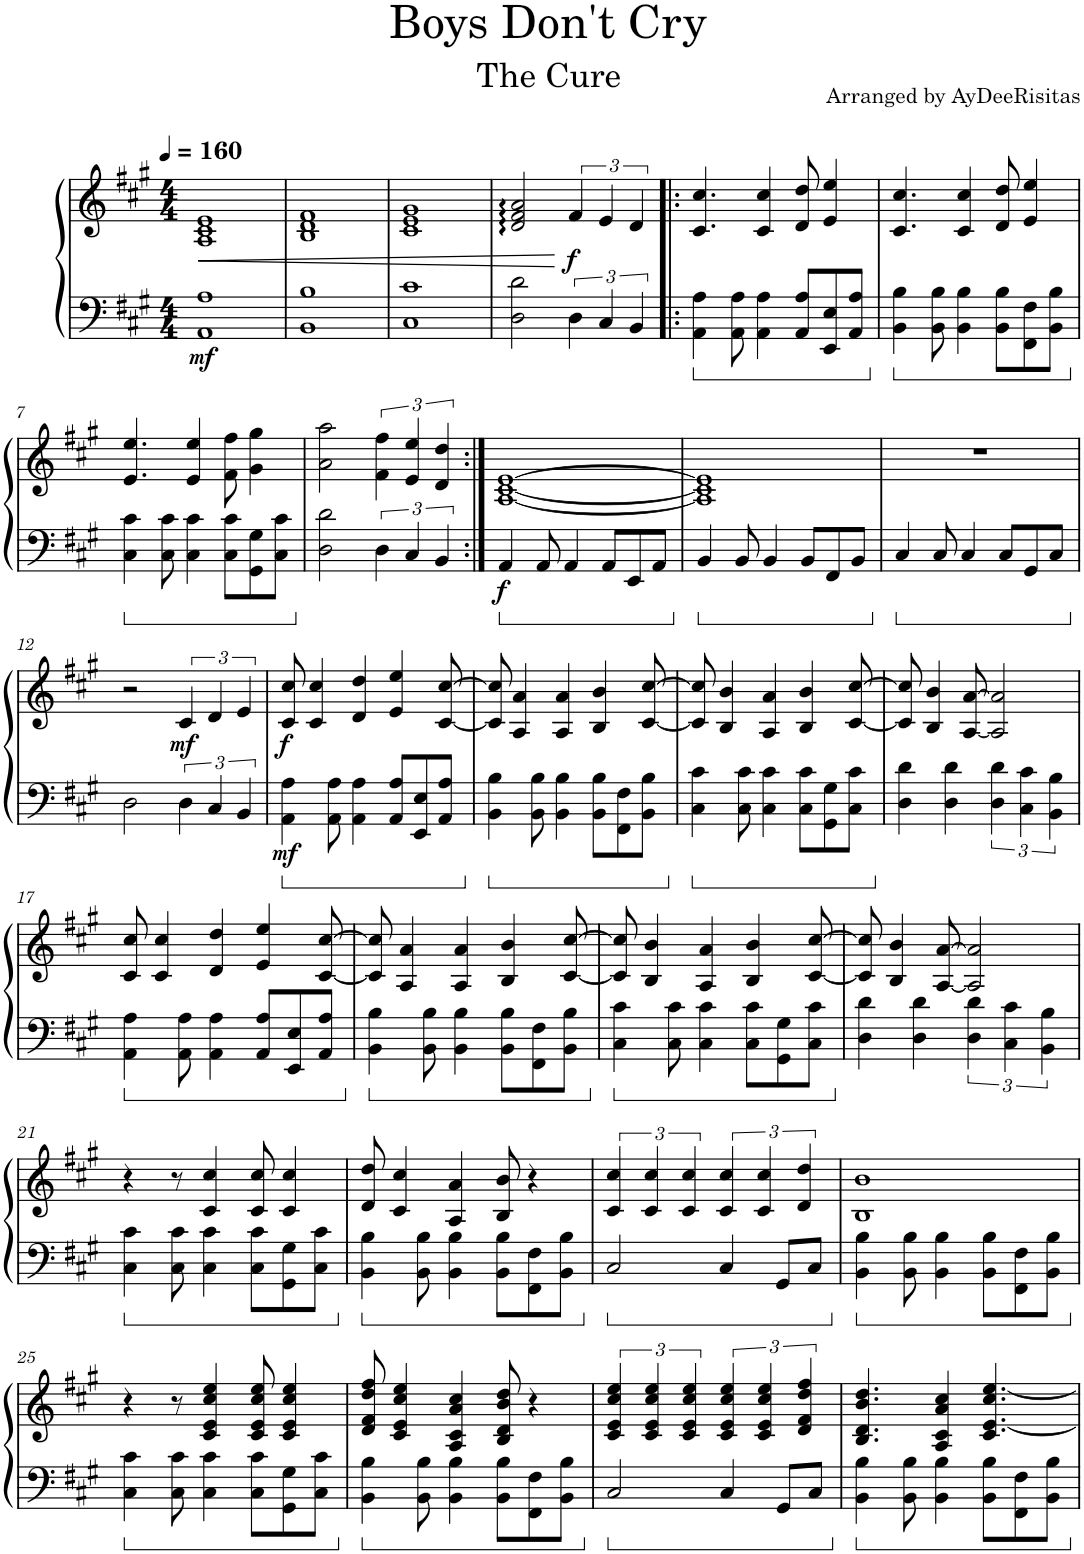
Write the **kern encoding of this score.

**kern	**kern	**dynam
*part1	*part1	*part1
*staff2	*staff1	*staff1/2
*I"Piano	*	*
*I'Pno.	*	*
*clefF4	*clefG2	*
*k[f#c#g#]	*k[f#c#g#]	*
*M4/4	*M4/4	*
*MM160	*MM160	*
=1	=1	=1
!	!	!LO:HP:b
!	!	!LO:DY:n=1:b=2
1AA 1A	1A 1c# 1e	< mf
=2	=2	=2
1BB 1B	1B 1d 1f#	.
=3	=3	=3
1C# 1c#	1c# 1e 1g#	.
=4	=4	=4
2D\ 2d\	2d/: 2f#/: 2a/:	.
!	!	!LO:DY:n=1:b
6D\	6f#/	[ f
6C#/	6e/	.
6BB/	6d/	.
=5!|:	=5!|:	=5!|:
4AA\ 4A\	4.c#/ 4.cc#/	.
8AA\ 8A\	.	.
4AA\ 4A\	4c#/ 4cc#/	.
8AA/ 8A/L	8d/ 8dd/	.
8EE/ 8E/	4e/ 4ee/	.
8AA/ 8A/J	.	.
=6	=6	=6
4BB\ 4B\	4.c#/ 4.cc#/	.
8BB\ 8B\	.	.
4BB\ 4B\	4c#/ 4cc#/	.
8BB\ 8B\L	8d/ 8dd/	.
8FF#\ 8F#\	4e/ 4ee/	.
8BB\ 8B\J	.	.
!!LO:LB:g=z
=7	=7	=7
4C#\ 4c#\	4.e/ 4.ee/	.
8C#\ 8c#\	.	.
4C#\ 4c#\	4e/ 4ee/	.
8C#\ 8c#\L	8f#\ 8ff#\	.
8GG#\ 8G#\	4g#\ 4gg#\	.
8C#\ 8c#\J	.	.
=8	=8	=8
2D\ 2d\	2a\ 2aa\	.
6D\	6f#\ 6ff#\	.
6C#/	6e/ 6ee/	.
6BB/	6d/ 6dd/	.
=9:|!	=9:|!	=9:|!
!	!	!LO:DY:b=2
4AA/	[1A [1c# [1e	f
8AA/	.	.
4AA/	.	.
8AA/L	.	.
8EE/	.	.
8AA/J	.	.
=10	=10	=10
4BB/	1A] 1c#] 1e]	.
8BB/	.	.
4BB/	.	.
8BB/L	.	.
8FF#/	.	.
8BB/J	.	.
=11	=11	=11
4C#/	1r	.
8C#/	.	.
4C#/	.	.
8C#/L	.	.
8GG#/	.	.
8C#/J	.	.
!!LO:LB:g=z
=12	=12	=12
2D\	2r	.
!	!	!LO:DY:b
6D\	6c#/	mf
6C#/	6d/	.
6BB/	6e/	.
=13	=13	=13
!	!	!LO:DY:b=2
!	!	!LO:DY:n=1:b
4AA\ 4A\	8c#/ 8cc#/	mf f
.	4c#/ 4cc#/	.
8AA\ 8A\	.	.
4AA\ 4A\	4d/ 4dd/	.
8AA/ 8A/L	4e/ 4ee/	.
8EE/ 8E/	.	.
8AA/ 8A/J	[8c#/ [8cc#/	.
=14	=14	=14
4BB\ 4B\	8c#/] 8cc#/]	.
.	4A/ 4a/	.
8BB\ 8B\	.	.
4BB\ 4B\	4A/ 4a/	.
8BB\ 8B\L	4B/ 4b/	.
8FF#\ 8F#\	.	.
8BB\ 8B\J	[8c#/ [8cc#/	.
=15	=15	=15
4C#\ 4c#\	8c#/] 8cc#/]	.
.	4B/ 4b/	.
8C#\ 8c#\	.	.
4C#\ 4c#\	4A/ 4a/	.
8C#\ 8c#\L	4B/ 4b/	.
8GG#\ 8G#\	.	.
8C#\ 8c#\J	[8c#/ [8cc#/	.
=16	=16	=16
4D\ 4d\	8c#/] 8cc#/]	.
.	4B/ 4b/	.
4D\ 4d\	.	.
.	[8A/ [8a/	.
6D\ 6d\	2A/] 2a/]	.
6C#\ 6c#\	.	.
6BB\ 6B\	.	.
!!LO:LB:g=z
=17	=17	=17
4AA\ 4A\	8c#/ 8cc#/	.
.	4c#/ 4cc#/	.
8AA\ 8A\	.	.
4AA\ 4A\	4d/ 4dd/	.
8AA/ 8A/L	4e/ 4ee/	.
8EE/ 8E/	.	.
8AA/ 8A/J	[8c#/ [8cc#/	.
=18	=18	=18
4BB\ 4B\	8c#/] 8cc#/]	.
.	4A/ 4a/	.
8BB\ 8B\	.	.
4BB\ 4B\	4A/ 4a/	.
8BB\ 8B\L	4B/ 4b/	.
8FF#\ 8F#\	.	.
8BB\ 8B\J	[8c#/ [8cc#/	.
=19	=19	=19
4C#\ 4c#\	8c#/] 8cc#/]	.
.	4B/ 4b/	.
8C#\ 8c#\	.	.
4C#\ 4c#\	4A/ 4a/	.
8C#\ 8c#\L	4B/ 4b/	.
8GG#\ 8G#\	.	.
8C#\ 8c#\J	[8c#/ [8cc#/	.
=20	=20	=20
4D\ 4d\	8c#/] 8cc#/]	.
.	4B/ 4b/	.
4D\ 4d\	.	.
.	[8A/ [8a/	.
6D\ 6d\	2A/] 2a/]	.
6C#\ 6c#\	.	.
6BB\ 6B\	.	.
!!LO:LB:g=z
=21	=21	=21
4C#\ 4c#\	4r	.
8C#\ 8c#\	8r	.
4C#\ 4c#\	4c#/ 4cc#/	.
8C#\ 8c#\L	8c#/ 8cc#/	.
8GG#\ 8G#\	4c#/ 4cc#/	.
8C#\ 8c#\J	.	.
=22	=22	=22
4BB\ 4B\	8d/ 8dd/	.
.	4c#/ 4cc#/	.
8BB\ 8B\	.	.
4BB\ 4B\	4A/ 4a/	.
8BB\ 8B\L	8B/ 8b/	.
8FF#\ 8F#\	4r	.
8BB\ 8B\J	.	.
=23	=23	=23
2C#/	6c#/ 6cc#/	.
.	6c#/ 6cc#/	.
.	6c#/ 6cc#/	.
4C#/	6c#/ 6cc#/	.
.	6c#/ 6cc#/	.
8GG#/L	.	.
.	6d/ 6dd/	.
8C#/J	.	.
=24	=24	=24
4BB\ 4B\	1B 1b	.
8BB\ 8B\	.	.
4BB\ 4B\	.	.
8BB\ 8B\L	.	.
8FF#\ 8F#\	.	.
8BB\ 8B\J	.	.
!!LO:LB:g=z
=25	=25	=25
4C#\ 4c#\	4r	.
8C#\ 8c#\	8r	.
4C#\ 4c#\	4c#/ 4e/ 4cc#/ 4ee/	.
8C#\ 8c#\L	8c#/ 8e/ 8cc#/ 8ee/	.
8GG#\ 8G#\	4c#/ 4e/ 4cc#/ 4ee/	.
8C#\ 8c#\J	.	.
=26	=26	=26
4BB\ 4B\	8d/ 8f#/ 8dd/ 8ff#/	.
.	4c#/ 4e/ 4cc#/ 4ee/	.
8BB\ 8B\	.	.
4BB\ 4B\	4A/ 4c#/ 4a/ 4cc#/	.
8BB\ 8B\L	8B/ 8d/ 8b/ 8dd/	.
8FF#\ 8F#\	4r	.
8BB\ 8B\J	.	.
=27	=27	=27
2C#/	6c#/ 6e/ 6cc#/ 6ee/	.
.	6c#/ 6e/ 6cc#/ 6ee/	.
.	6c#/ 6e/ 6cc#/ 6ee/	.
4C#/	6c#/ 6e/ 6cc#/ 6ee/	.
.	6c#/ 6e/ 6cc#/ 6ee/	.
8GG#/L	.	.
.	6d/ 6f#/ 6dd/ 6ff#/	.
8C#/J	.	.
=28	=28	=28
4BB\ 4B\	4.B/ 4.d/ 4.b/ 4.dd/	.
8BB\ 8B\	.	.
4BB\ 4B\	4A/ 4c#/ 4a/ 4cc#/	.
8BB\ 8B\L	4.c#/ [4.e/ 4.cc#/ [4.ee/	.
8FF#\ 8F#\	.	.
8BB\ 8B\J	.	.
=	=	=
*-	*-	*-
